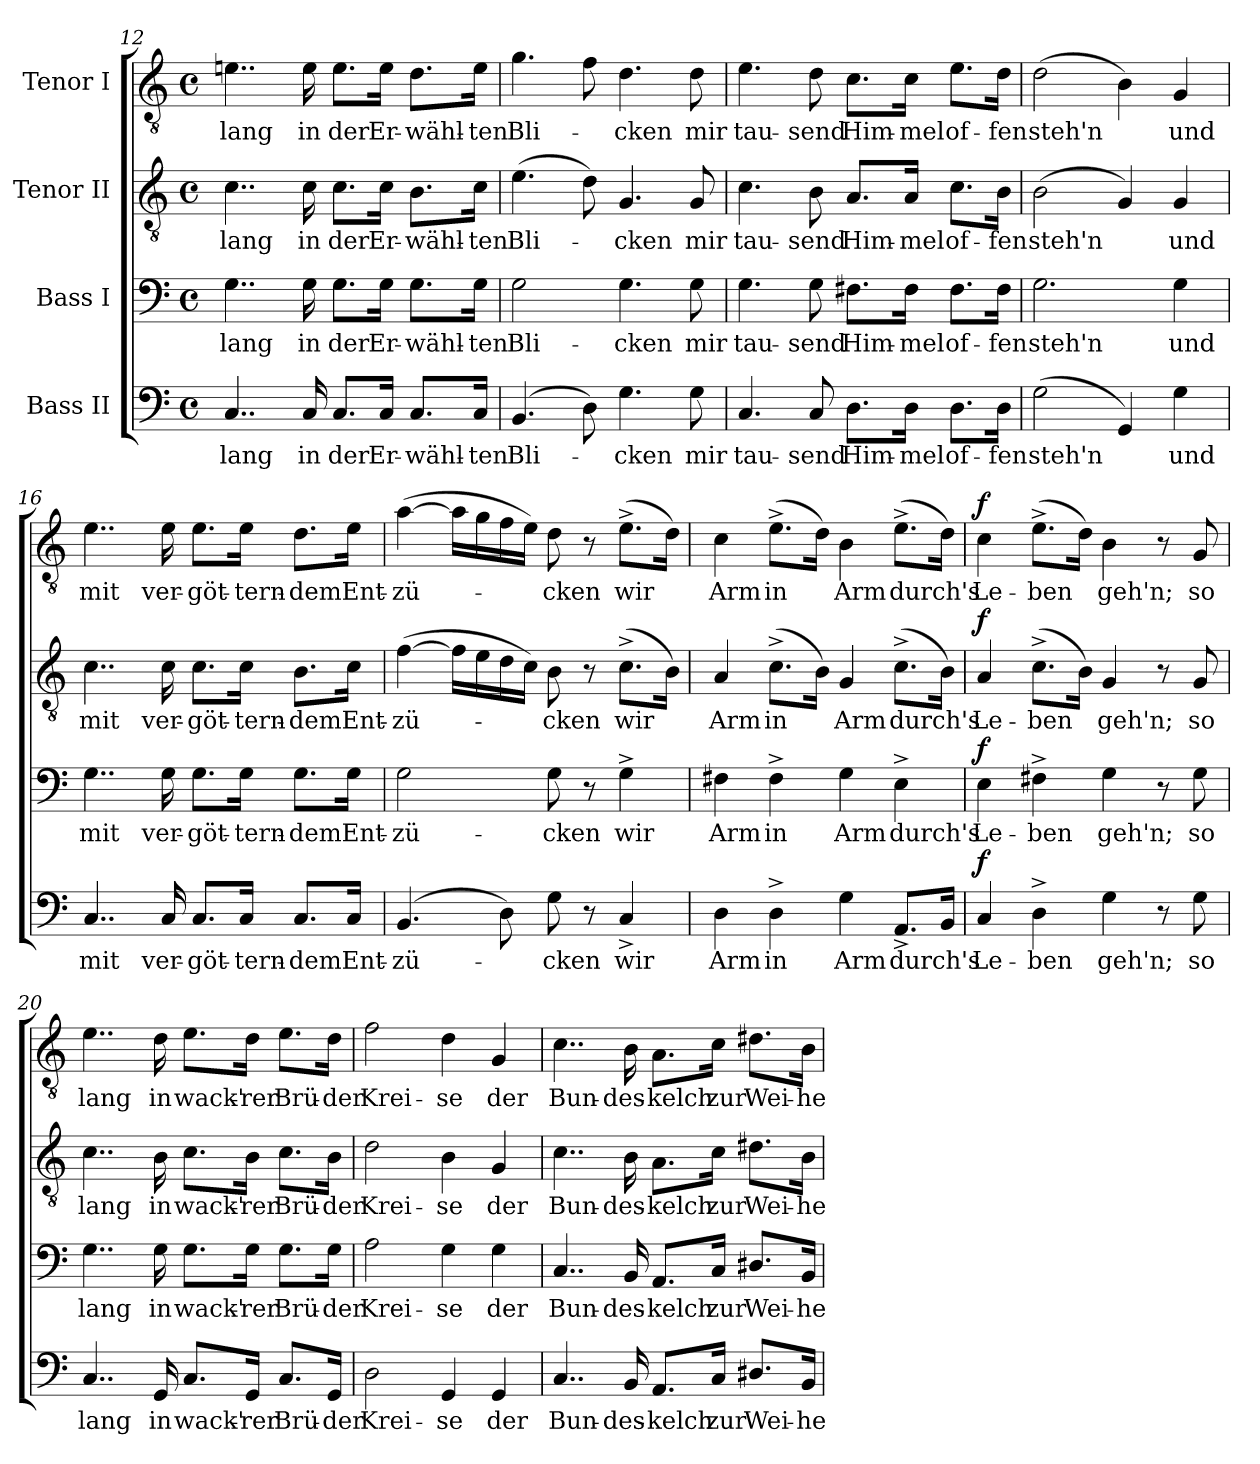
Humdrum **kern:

**kern	**text	**dynam	**kern	**text	**dynam	**kern	**text	**dynam	**kern	**text	**dynam
*part4	*part4	*part4	*part3	*part3	*part3	*part2	*part2	*part2	*part1	*part1	*part1
*staff4	*staff4	*staff4	*staff3	*staff3	*staff3	*staff2	*staff2	*staff2	*staff1	*staff1	*staff1
*I"Bass II	*	*	*I"Bass I	*	*	*I"Tenor II	*	*	*I"Tenor I	*	*
*clefF4	*	*	*clefF4	*	*	*clefGv2	*	*	*clefGv2	*	*
*k[]	*	*	*k[]	*	*	*k[]	*	*	*k[]	*	*
*M4/4	*	*	*M4/4	*	*	*M4/4	*	*	*M4/4	*	*
*met(c)	*	*	*met(c)	*	*	*met(c)	*	*	*met(c)	*	*
=12	=12	=12	=12	=12	=12	=12	=12	=12	=12	=12	=12
!	!LO:LY:b	!	!	!LO:LY:b	!	!	!LO:LY:b	!	!	!LO:LY:b	!
4..C/	lang	.	4..G\	lang	.	4..c\	lang	.	4..en\	lang	.
!	!LO:LY:b	!	!	!LO:LY:b	!	!	!LO:LY:b	!	!	!LO:LY:b	!
16C/	in	.	16G\	in	.	16c\	in	.	16e\	in	.
!	!LO:LY:b	!	!	!LO:LY:b	!	!	!LO:LY:b	!	!	!LO:LY:b	!
8.C/L	der	.	8.G\L	der	.	8.c\L	der	.	8.e\L	der	.
!	!LO:LY:b	!	!	!LO:LY:b	!	!	!LO:LY:b	!	!	!LO:LY:b	!
16C/Jk	Er-	.	16G\Jk	Er-	.	16c\Jk	Er-	.	16e\Jk	Er-	.
!	!LO:LY:b	!	!	!LO:LY:b	!	!	!LO:LY:b	!	!	!LO:LY:b	!
8.C/L	-wähl-	.	8.G\L	-wähl-	.	8.B\L	-wähl-	.	8.d\L	-wähl-	.
!	!LO:LY:b	!	!	!LO:LY:b	!	!	!LO:LY:b	!	!	!LO:LY:b	!
16C/Jk	-ten	.	16G\Jk	-ten	.	16c\Jk	-ten	.	16e\Jk	-ten	.
=13	=13	=13	=13	=13	=13	=13	=13	=13	=13	=13	=13
!	!LO:LY:b	!	!	!LO:LY:b	!	!	!LO:LY:b	!	!	!LO:LY:b	!
(>4.BB/	Bli-	.	2G\	Bli-	.	(>4.e\	Bli-	.	4.g\	Bli-	.
8D\)	.	.	.	.	.	8d\)	.	.	8f\	.	.
!	!LO:LY:b	!	!	!LO:LY:b	!	!	!LO:LY:b	!	!	!LO:LY:b	!
4.G\	-cken	.	4.G\	-cken	.	4.G/	-cken	.	4.d\	-cken	.
!	!LO:LY:b	!	!	!LO:LY:b	!	!	!LO:LY:b	!	!	!LO:LY:b	!
8G\	mir	.	8G\	mir	.	8G/	mir	.	8d\	mir	.
=14	=14	=14	=14	=14	=14	=14	=14	=14	=14	=14	=14
!	!LO:LY:b	!	!	!LO:LY:b	!	!	!LO:LY:b	!	!	!LO:LY:b	!
4.C/	tau-	.	4.G\	tau-	.	4.c\	tau-	.	4.e\	tau-	.
!	!LO:LY:b	!	!	!LO:LY:b	!	!	!LO:LY:b	!	!	!LO:LY:b	!
8C/	-send	.	8G\	-send	.	8B\	-send	.	8d\	-send	.
!	!LO:LY:b	!	!	!LO:LY:b	!	!	!LO:LY:b	!	!	!LO:LY:b	!
8.D\L	Him-	.	8.F#X\L	Him-	.	8.A/L	Him-	.	8.c\L	Him-	.
!	!LO:LY:b	!	!	!LO:LY:b	!	!	!LO:LY:b	!	!	!LO:LY:b	!
16D\Jk	-mel	.	16F#\Jk	-mel	.	16A/Jk	-mel	.	16c\Jk	-mel	.
!	!LO:LY:b	!	!	!LO:LY:b	!	!	!LO:LY:b	!	!	!LO:LY:b	!
8.D\L	of-	.	8.F#\L	of-	.	8.c\L	of-	.	8.e\L	of-	.
!	!LO:LY:b	!	!	!LO:LY:b	!	!	!LO:LY:b	!	!	!LO:LY:b	!
16D\Jk	-fen	.	16F#\Jk	-fen	.	16B\Jk	-fen	.	16d\Jk	-fen	.
!!LO:PB:g=z
=15	=15	=15	=15	=15	=15	=15	=15	=15	=15	=15	=15
!	!LO:LY:b	!	!	!LO:LY:b	!	!	!LO:LY:b	!	!	!LO:LY:b	!
(>2G\	steh'n	.	2.G\	steh'n	.	(>2B\	steh'n	.	(>2d\	steh'n	.
4GG/)	.	.	.	.	.	4G/)	.	.	4B\)	.	.
!	!LO:LY:b	!	!	!LO:LY:b	!	!	!LO:LY:b	!	!	!LO:LY:b	!
4G\	und	.	4G\	und	.	4G/	und	.	4G/	und	.
!!LO:PB:g=z
=16	=16	=16	=16	=16	=16	=16	=16	=16	=16	=16	=16
!	!LO:LY:b	!	!	!LO:LY:b	!	!	!LO:LY:b	!	!	!LO:LY:b	!
4..C/	mit	.	4..G\	mit	.	4..c\	mit	.	4..e\	mit	.
!	!LO:LY:b	!	!	!LO:LY:b	!	!	!LO:LY:b	!	!	!LO:LY:b	!
16C/	ver-	.	16G\	ver-	.	16c\	ver-	.	16e\	ver-	.
!	!LO:LY:b	!	!	!LO:LY:b	!	!	!LO:LY:b	!	!	!LO:LY:b	!
8.C/L	-göt-	.	8.G\L	-göt-	.	8.c\L	-göt-	.	8.e\L	-göt-	.
!	!LO:LY:b	!	!	!LO:LY:b	!	!	!LO:LY:b	!	!	!LO:LY:b	!
16C/Jk	-tern-	.	16G\Jk	-tern-	.	16c\Jk	-tern-	.	16e\Jk	-tern-	.
!	!LO:LY:b	!	!	!LO:LY:b	!	!	!LO:LY:b	!	!	!LO:LY:b	!
8.C/L	-dem	.	8.G\L	-dem	.	8.B\L	-dem	.	8.d\L	-dem	.
!	!LO:LY:b	!	!	!LO:LY:b	!	!	!LO:LY:b	!	!	!LO:LY:b	!
16C/Jk	Ent-	.	16G\Jk	Ent-	.	16c\Jk	Ent-	.	16e\Jk	Ent-	.
=17	=17	=17	=17	=17	=17	=17	=17	=17	=17	=17	=17
!	!LO:LY:b	!	!	!LO:LY:b	!	!	!LO:LY:b	!	!	!LO:LY:b	!
(>4.BB/	-zü-	.	2G\	-zü-	.	(>[4f\	-zü-	.	(>[4a\	-zü-	.
.	.	.	.	.	.	16f\LL]	.	.	16a\LL]	.	.
.	.	.	.	.	.	16e\	.	.	16g\	.	.
8D\)	.	.	.	.	.	16d\	.	.	16f\	.	.
.	.	.	.	.	.	16c\JJ)	.	.	16e\JJ)	.	.
!	!LO:LY:b	!	!	!LO:LY:b	!	!	!LO:LY:b	!	!	!LO:LY:b	!
8G\	-cken	.	8G\	-cken	.	8B\	-cken	.	8d\	-cken	.
8r	.	.	8r	.	.	8r	.	.	8r	.	.
!	!LO:LY:b	!	!	!LO:LY:b	!	!	!LO:LY:b	!	!	!LO:LY:b	!
4C^/	wir	.	4G^\	wir	.	(>8.c^\L	wir	.	(>8.e^\L	wir	.
.	.	.	.	.	.	16B\Jk)	.	.	16d\Jk)	.	.
=18	=18	=18	=18	=18	=18	=18	=18	=18	=18	=18	=18
!	!LO:LY:b	!	!	!LO:LY:b	!	!	!LO:LY:b	!	!	!LO:LY:b	!
4D\	Arm	.	4F#X\	Arm	.	4A/	Arm	.	4c\	Arm	.
!	!LO:LY:b	!	!	!LO:LY:b	!	!	!LO:LY:b	!	!	!LO:LY:b	!
4D^\	in	.	4F#^\	in	.	(>8.c^\L	in	.	(>8.e^\L	in	.
.	.	.	.	.	.	16B\Jk)	.	.	16d\Jk)	.	.
!	!LO:LY:b	!	!	!LO:LY:b	!	!	!LO:LY:b	!	!	!LO:LY:b	!
4G\	Arm	.	4G\	Arm	.	4G/	Arm	.	4B\	Arm	.
!	!LO:LY:b	!	!	!LO:LY:b	!	!	!LO:LY:b	!	!	!LO:LY:b	!
8.AA^/L	durch's	.	4E^\	durch's	.	(>8.c^\L	durch's	.	(>8.e^\L	durch's	.
16BB/Jk	.	.	.	.	.	16B\Jk)	.	.	16d\Jk)	.	.
=19	=19	=19	=19	=19	=19	=19	=19	=19	=19	=19	=19
!	!LO:LY:b	!LO:DY:b	!	!LO:LY:b	!LO:DY:b	!	!LO:LY:b	!LO:DY:b	!	!LO:LY:b	!LO:DY:b
4C/	Le-	f	4E\	Le-	f	4A/	Le-	f	4c\	Le-	f
!	!LO:LY:b	!	!	!LO:LY:b	!	!	!LO:LY:b	!	!	!LO:LY:b	!
4D^\	-ben	.	4F#X^\	-ben	.	(>8.c^\L	-ben	.	(>8.e^\L	-ben	.
.	.	.	.	.	.	16B\Jk)	.	.	16d\Jk)	.	.
!	!LO:LY:b	!	!	!LO:LY:b	!	!	!LO:LY:b	!	!	!LO:LY:b	!
4G\	geh'n;	.	4G\	geh'n;	.	4G/	geh'n;	.	4B\	geh'n;	.
8r	.	.	8r	.	.	8r	.	.	8r	.	.
!	!LO:LY:b	!	!	!LO:LY:b	!	!	!LO:LY:b	!	!	!LO:LY:b	!
8G\	so	.	8G\	so	.	8G/	so	.	8G/	so	.
!!LO:LB:g=z
=20	=20	=20	=20	=20	=20	=20	=20	=20	=20	=20	=20
!	!LO:LY:b	!	!	!LO:LY:b	!	!	!LO:LY:b	!	!	!LO:LY:b	!
4..C/	lang	.	4..G\	lang	.	4..c\	lang	.	4..e\	lang	.
!	!LO:LY:b	!	!	!LO:LY:b	!	!	!LO:LY:b	!	!	!LO:LY:b	!
16GG/	in	.	16G\	in	.	16B\	in	.	16d\	in	.
!	!LO:LY:b	!	!	!LO:LY:b	!	!	!LO:LY:b	!	!	!LO:LY:b	!
8.C/L	wack'-	.	8.G\L	wack'-	.	8.c\L	wack'-	.	8.e\L	wack'-	.
!	!LO:LY:b	!	!	!LO:LY:b	!	!	!LO:LY:b	!	!	!LO:LY:b	!
16GG/Jk	-rer	.	16G\Jk	-rer	.	16B\Jk	-rer	.	16d\Jk	-rer	.
!	!LO:LY:b	!	!	!LO:LY:b	!	!	!LO:LY:b	!	!	!LO:LY:b	!
8.C/L	Brü-	.	8.G\L	Brü-	.	8.c\L	Brü-	.	8.e\L	Brü-	.
!	!LO:LY:b	!	!	!LO:LY:b	!	!	!LO:LY:b	!	!	!LO:LY:b	!
16GG/Jk	-der	.	16G\Jk	-der	.	16B\Jk	-der	.	16d\Jk	-der	.
=21	=21	=21	=21	=21	=21	=21	=21	=21	=21	=21	=21
!	!LO:LY:b	!	!	!LO:LY:b	!	!	!LO:LY:b	!	!	!LO:LY:b	!
2D\	Krei-	.	2A\	Krei-	.	2d\	Krei-	.	2f\	Krei-	.
!	!LO:LY:b	!	!	!LO:LY:b	!	!	!LO:LY:b	!	!	!LO:LY:b	!
4GG/	-se	.	4G\	-se	.	4B\	-se	.	4d\	-se	.
!	!LO:LY:b	!	!	!LO:LY:b	!	!	!LO:LY:b	!	!	!LO:LY:b	!
4GG/	der	.	4G\	der	.	4G/	der	.	4G/	der	.
=22	=22	=22	=22	=22	=22	=22	=22	=22	=22	=22	=22
!	!LO:LY:b	!	!	!LO:LY:b	!	!	!LO:LY:b	!	!	!LO:LY:b	!
4..C/	Bun-	.	4..C/	Bun-	.	4..c\	Bun-	.	4..c\	Bun-	.
!	!LO:LY:b	!	!	!LO:LY:b	!	!	!LO:LY:b	!	!	!LO:LY:b	!
16BB/	-des-	.	16BB/	-des-	.	16B\	-des-	.	16B\	-des-	.
!	!LO:LY:b	!	!	!LO:LY:b	!	!	!LO:LY:b	!	!	!LO:LY:b	!
8.AA/L	-kelch	.	8.AA/L	-kelch	.	8.A\L	-kelch	.	8.A\L	-kelch	.
!	!LO:LY:b	!	!	!LO:LY:b	!	!	!LO:LY:b	!	!	!LO:LY:b	!
16C/Jk	zur	.	16C/Jk	zur	.	16c\Jk	zur	.	16c\Jk	zur	.
!	!LO:LY:b	!	!	!LO:LY:b	!	!	!LO:LY:b	!	!	!LO:LY:b	!
8.D#X/L	Wei-	.	8.D#X/L	Wei-	.	8.d#X\L	Wei-	.	8.d#X\L	Wei-	.
!	!LO:LY:b	!	!	!LO:LY:b	!	!	!LO:LY:b	!	!	!LO:LY:b	!
16BB/Jk	-he	.	16BB/Jk	-he	.	16B\Jk	-he	.	16B\Jk	-he	.
=	=	=	=	=	=	=	=	=	=	=	=
*-	*-	*-	*-	*-	*-	*-	*-	*-	*-	*-	*-
